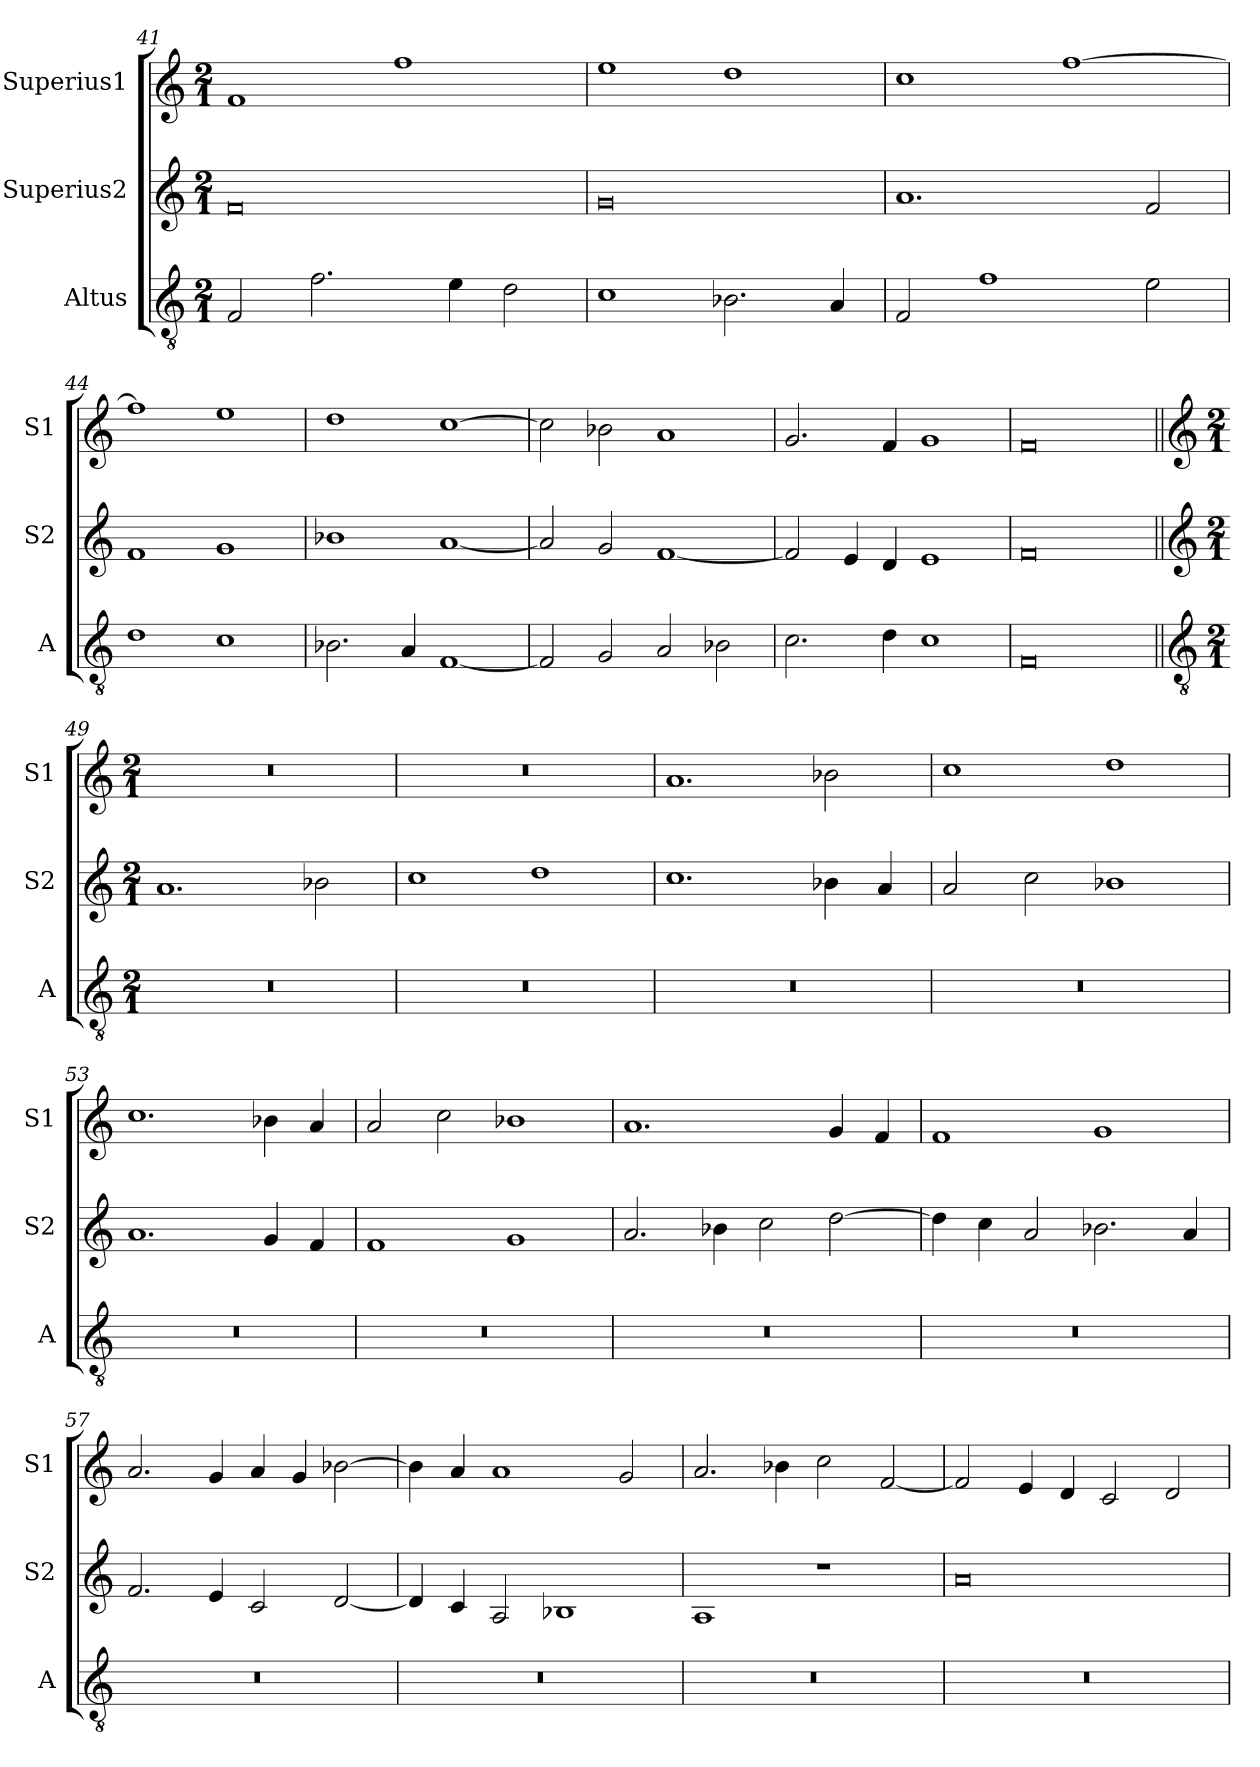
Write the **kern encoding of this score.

**kern	**kern	**kern
*part3	*part2	*part1
*staff3	*staff2	*staff1
*I"Altus	*I"Superius2	*I"Superius1
*I'A	*I'S2	*I'S1
*clefGv2	*clefG2	*clefG2
*k[]	*k[]	*k[]
*M2/1	*M2/1	*M2/1
=41	=41	=41
2F/	0f	1f
2.f\	.	.
.	.	1ff
4e\	.	.
2d\	.	.
=42	=42	=42
1c	0g	1ee
2.B-X\	.	1dd
4A/	.	.
=43	=43	=43
2F/	1.a	1cc
1f	.	.
.	.	[1ff
2e\	2f/	.
=44	=44	=44
1d	1f	1ff]
1c	1g	1ee
=45	=45	=45
2.B-X\	1b-X	1dd
4A/	.	.
[1F	[1a	[1cc
=46	=46	=46
2F/]	2a/]	2cc\]
2G/	2g/	2b-X\
2A/	[1f	1a
2B-X\	.	.
=47	=47	=47
2.c\	2f/]	2.g/
.	4e/	.
4d\	4d/	4f/
1c	1e	1g
=48	=48	=48
0F	0f	0f
!!LO:LB:g=z
=49||	=49||	=49||
*clefGv2	*clefG2	*clefG2
*k[]	*k[]	*k[]
*M2/1	*M2/1	*M2/1
0r	1.a	0r
.	2b-X\	.
=50	=50	=50
0r	1cc	0r
.	1dd	.
=51	=51	=51
0r	1.cc	1.a
.	4b-X\	2b-X\
.	4a/	.
=52	=52	=52
0r	2a/	1cc
.	2cc\	.
.	1b-X	1dd
=53	=53	=53
0r	1.a	1.cc
.	4g/	4b-X\
.	4f/	4a/
=54	=54	=54
0r	1f	2a/
.	.	2cc\
.	1g	1b-X
=55	=55	=55
0r	2.a/	1.a
.	4b-X\	.
.	2cc\	.
.	[2dd\	4g/
.	.	4f/
=56	=56	=56
0r	4dd\]	1f
.	4cc\	.
.	2a/	.
.	2.b-X\	1g
.	4a/	.
=57	=57	=57
0r	2.f/	2.a/
.	4e/	4g/
.	2c/	4a/
.	.	4g/
.	[2d/	[2b-X\
=58	=58	=58
0r	4d/]	4b-\]
.	4c/	4a/
.	2A/	1a
.	1B-X	.
.	.	2g/
=59	=59	=59
0r	1A	2.a/
.	.	4b-X\
.	1r	2cc\
.	.	[2f/
=60	=60	=60
0r	0a	2f/]
.	.	4e/
.	.	4d/
.	.	2c/
.	.	2d/
=	=	=
*-	*-	*-
